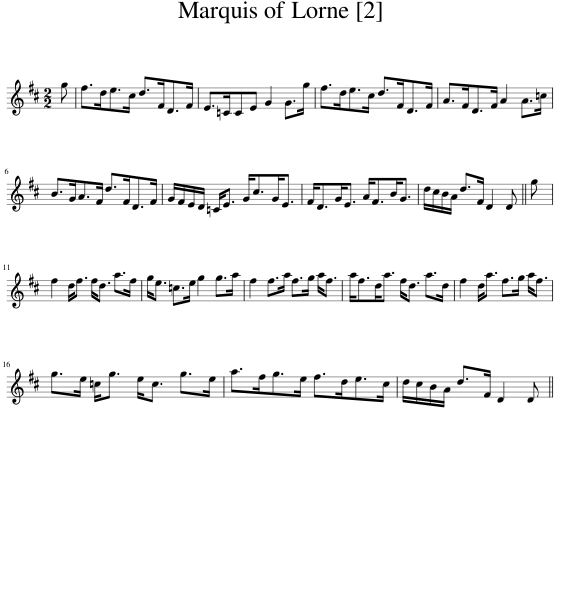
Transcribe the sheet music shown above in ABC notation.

X:1
L:1/8
M:2/2
I:linebreak $
K:D
V:1 treble
V:1
 g | f>de>c d>FD>F | E>=CCE G2 G>g | f>de>c d>FD>F | A>FD>F A2 A>=c |$ %5
 B>GA>F d>FD>F | G/F/E/D/ =C<E G<cG<E | F<DG<E A<FB<G | d/c/B/A/ d>F D2 D || g |$ %10
 f2 d<f f<d a>f | g<e =c>e g2 g>a | f2 f>a f>g a<f | a<fd<a f<d a>d | f2 d<a f>g a<f |$ %15
 g>e =c<g e<c g>e | a>fg>e f>de>c | d/c/B/A/ d>F D2 D || %18
